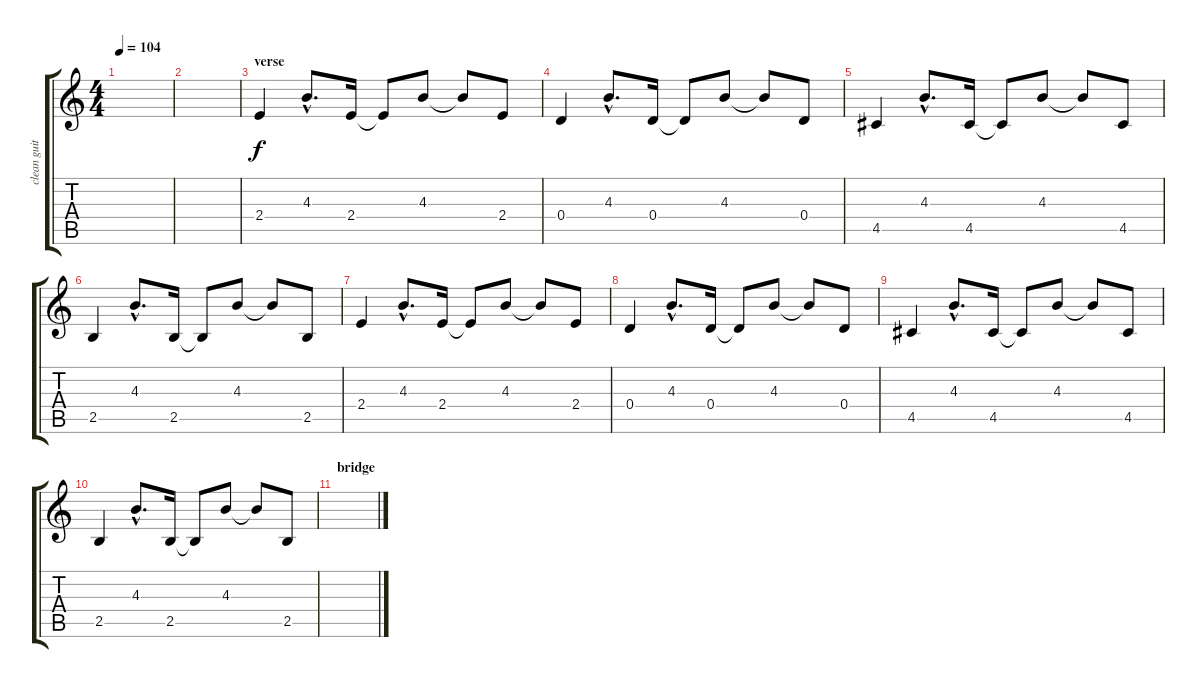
\track ("clean guitar" "clean guit") {instrument electricguitarclean}
\staff {score tabs}
\tuning (E4 B3 G3 D3 A2 E2) {hide}
\ts (4 4)
\tempo 104
\clef g2
\ks c
|
|
\section ("" "verse")
2.4.4 4.3{hac}.8{d} 2.4.16 2.4{t}.8 4.3.8 4.3{t}.8 2.4.8 |
0.4.4 4.3{hac}.8{d} 0.4.16 0.4{t}.8 4.3.8 4.3{t}.8 0.4.8 |
4.5.4 4.3{hac}.8{d} 4.5.16 4.5{t}.8 4.3.8 4.3{t}.8 4.5.8 |
2.5.4 4.3{hac}.8{d} 2.5.16 2.5{t}.8 4.3.8 4.3{t}.8 2.5.8 |
2.4.4 4.3{hac}.8{d} 2.4.16 2.4{t}.8 4.3.8 4.3{t}.8 2.4.8 |
0.4.4 4.3{hac}.8{d} 0.4.16 0.4{t}.8 4.3.8 4.3{t}.8 0.4.8 |
4.5.4 4.3{hac}.8{d} 4.5.16 4.5{t}.8 4.3.8 4.3{t}.8 4.5.8 |
2.5.4 4.3{hac}.8{d} 2.5.16 2.5{t}.8 4.3.8 4.3{t}.8 2.5.8 |
\section ("" "bridge")
